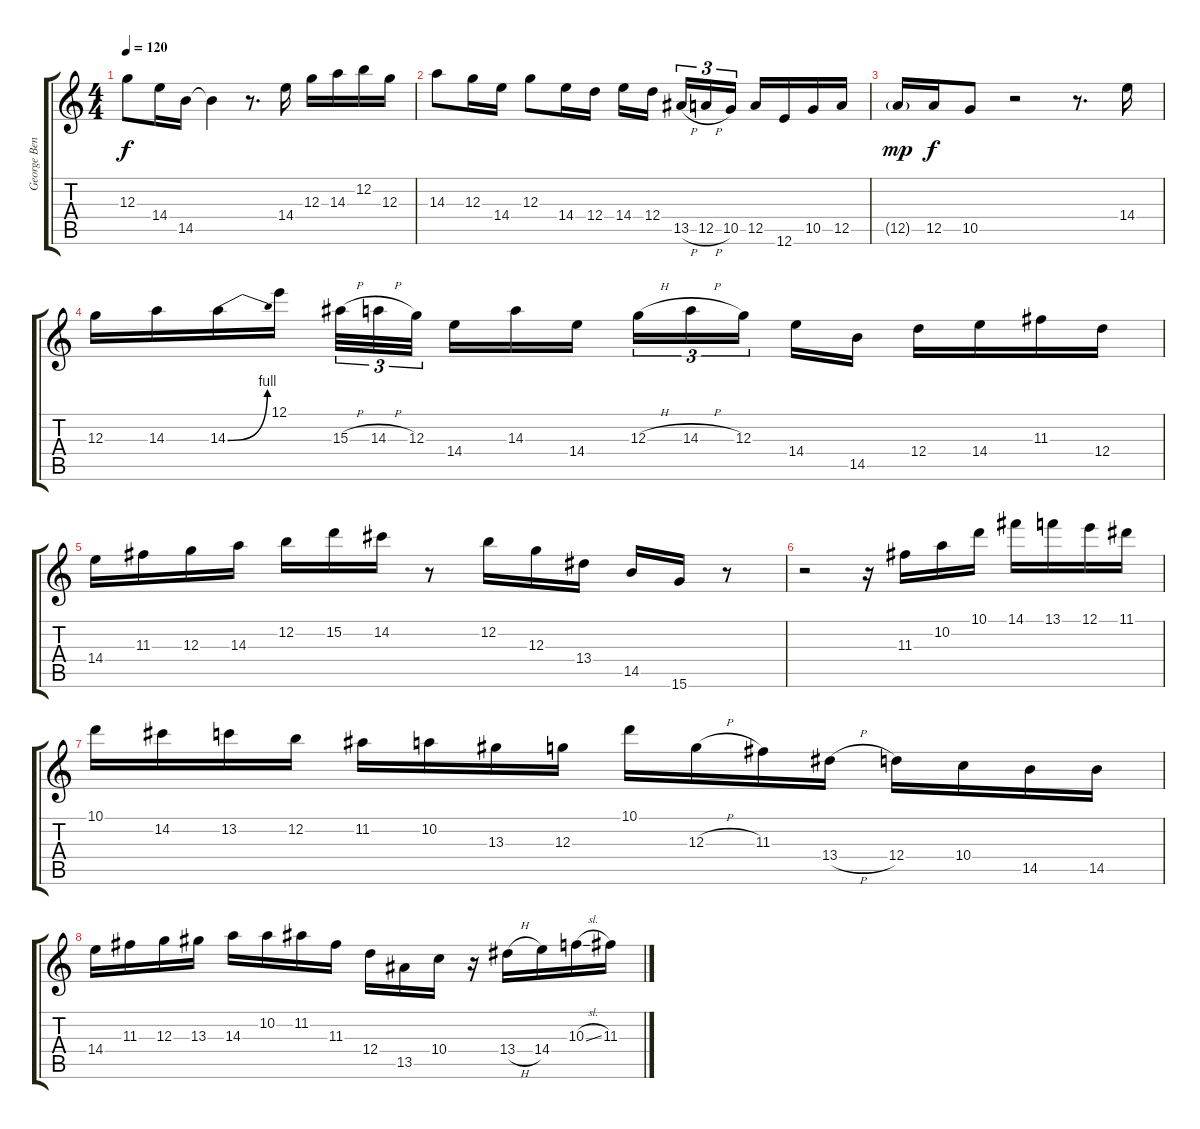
\track ("George Benson" "George Ben") {instrument electricguitarjazz}
\staff {score tabs}
\tuning (E4 B3 G3 D3 A2 E2) {hide}
\ts (4 4)
\tempo 120
\clef g2
\ks c
12.3.8{dy f} 14.4.16 14.5.16 14.5{t}.4 r.8{d} 14.4.16 12.3.16 14.3.16 12.2.16 12.3.16 |
14.3.8 12.3.16 14.4.16 12.3.8 14.4.16 12.4.16 14.4.16 12.4.16 13.5{h}.16{tu (3 2)} 12.5{h}.16{tu (3 2)} 10.5.16{tu (3 2)} 12.5.16 12.6.16 10.5.16 12.5.16 |
12.5{g}.16{dy mp} 12.5.16{dy f} 10.5.8 r.2 r.8{d} 14.4.16 |
12.3.16 14.3.16 14.3{be (bend 0 0 60 4)}.16 12.1.16 15.3{h}.32{tu (3 2)} 14.3{h}.32{tu (3 2)} 12.3.32{tu (3 2)} 14.4.16 14.3.16 14.4.16 12.3{h}.16{tu (3 2)} 14.3{h}.16{tu (3 2)} 12.3.16{tu (3 2)} 14.4.16 14.5.16 12.4.16 14.4.16 11.3.16 12.4.16 |
14.4.16 11.3.16 12.3.16 14.3.16 12.2.16 15.2.16 14.2.16 r.8 12.2.16 12.3.16 13.4.16 14.5.16 15.6.16 r.8 |
r.2 r.16 11.3.16 10.2.16 10.1.16 14.1.16 13.1.16 12.1.16 11.1.16 |
10.1.16 14.2.16 13.2.16 12.2.16 11.2.16 10.2.16 13.3.16 12.3.16 10.1.16 12.3{h}.16 11.3.16 13.4{h}.16 12.4.16 10.4.16 14.5.16 14.5.16 |
14.4.16 11.3.16 12.3.16 13.3.16 14.3.16 10.2.16 11.2.16 11.3.16 12.4.16 13.5.16 10.4.16 r.16 13.4{h}.16 14.4.16 10.3{sl}.16 11.3.16
